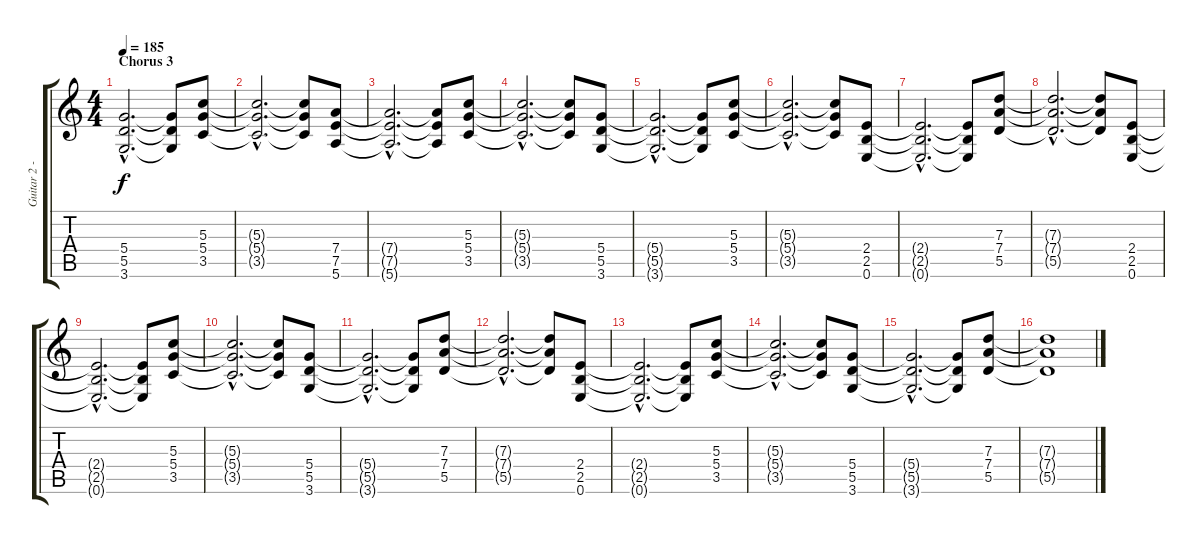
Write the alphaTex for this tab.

\track ("Guitar 2 - Smith" "Guitar 2 -") {instrument overdrivenguitar}
\staff {score tabs}
\tuning (E4 B3 G3 D3 A2 E2) {hide}
\ts (4 4)
\section ("" "Chorus 3")
\tempo 185
\clef g2
\ks c
(5.4{hac t} 5.5{hac t} 3.6{hac t}).2{d dy f} (5.4{t} 5.5{t} 3.6{t}).8 (5.3 5.4 3.5).8 |
(5.3{hac t} 5.4{hac t} 3.5{hac t}).2{d} (5.3{t} 5.4{t} 3.5{t}).8 (7.4 7.5 5.6).8 |
(7.4{hac t} 7.5{hac t} 5.6{hac t}).2{d} (7.4{t} 7.5{t} 5.6{t}).8 (5.3 5.4 3.5).8 |
(5.3{hac t} 5.4{hac t} 3.5{hac t}).2{d} (5.3{t} 5.4{t} 3.5{t}).8 (5.4 5.5 3.6).8 |
(5.4{hac t} 5.5{hac t} 3.6{hac t}).2{d} (5.4{t} 5.5{t} 3.6{t}).8 (5.3 5.4 3.5).8 |
(5.3{hac t} 5.4{hac t} 3.5{hac t}).2{d} (5.3{t} 5.4{t} 3.5{t}).8 (2.4 2.5 0.6).8 |
(2.4{hac t} 2.5{hac t} 0.6{hac t}).2{d} (2.4{t} 2.5{t} 0.6{t}).8 (7.3 7.4 5.5).8 |
(7.3{hac t} 7.4{hac t} 5.5{hac t}).2{d} (7.3{t} 7.4{t} 5.5{t}).8 (2.4 2.5 0.6).8 |
\section ("" "")
(2.4{hac t} 2.5{hac t} 0.6{hac t}).2{d} (2.4{t} 2.5{t} 0.6{t}).8 (5.3 5.4 3.5).8 |
(5.3{hac t} 5.4{hac t} 3.5{hac t}).2{d} (5.3{t} 5.4{t} 3.5{t}).8 (5.4 5.5 3.6).8 |
(5.4{hac t} 5.5{hac t} 3.6{hac t}).2{d} (5.4{t} 5.5{t} 3.6{t}).8 (7.3 7.4 5.5).8 |
(7.3{hac t} 7.4{hac t} 5.5{hac t}).2{d} (7.3{t} 7.4{t} 5.5{t}).8 (2.4 2.5 0.6).8 |
(2.4{hac t} 2.5{hac t} 0.6{hac t}).2{d} (2.4{t} 2.5{t} 0.6{t}).8 (5.3 5.4 3.5).8 |
(5.3{hac t} 5.4{hac t} 3.5{hac t}).2{d} (5.3{t} 5.4{t} 3.5{t}).8 (5.4 5.5 3.6).8 |
(5.4{hac t} 5.5{hac t} 3.6{hac t}).2{d} (5.4{t} 5.5{t} 3.6{t}).8 (7.3 7.4 5.5).8 |
(7.3{t} 7.4{t} 5.5{t}).1
